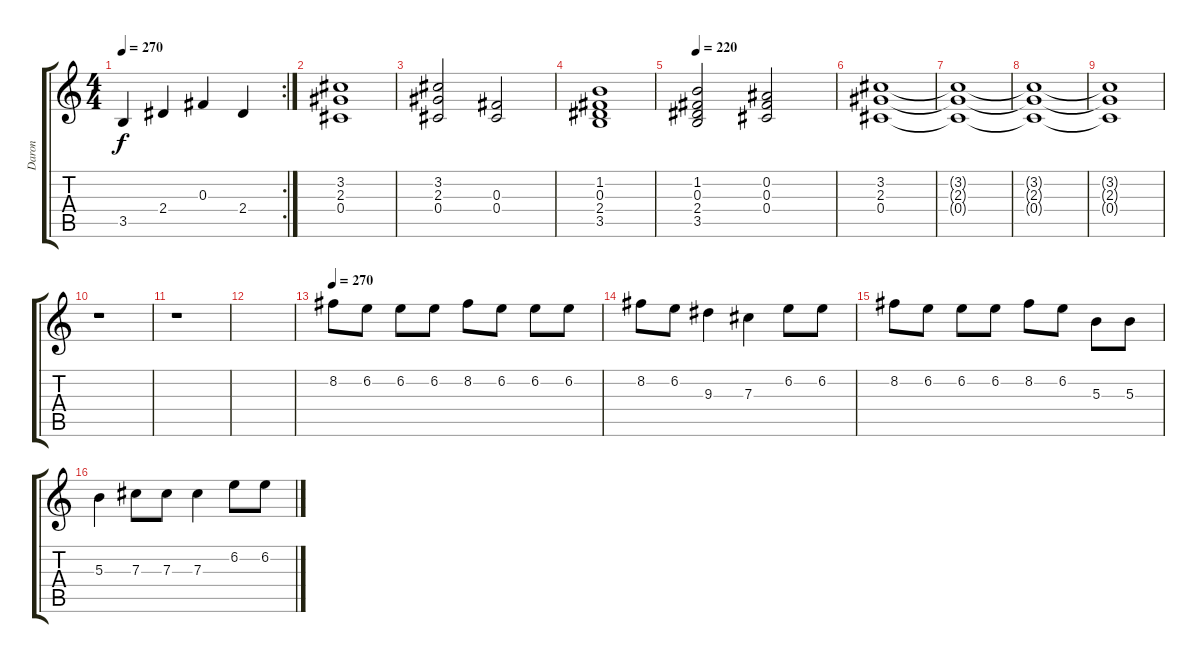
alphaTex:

\track ("Daron" "Daron") {instrument overdrivenguitar}
\staff {score tabs}
\tuning (Eb4 Bb3 Gb3 Db3 Ab2 Db2) {hide}
\rc 2
\ts (4 4)
\tempo 270
\clef g2
\ks c
3.5.4{dy f} 2.4.4 0.3.4 2.4.4 |
(3.2 2.3 0.4).1{instrument electricguitarclean} |
(3.2 2.3 0.4).2 (0.3 0.4).2 |
(1.2 0.3 2.4 3.5).1 |
\tempo 220
(1.2 0.3 2.4 3.5).2 (0.2 0.3 0.4).2 |
(3.2 2.3 0.4).1 |
(3.2{t} 2.3{t} 0.4{t}).1 |
(3.2{t} 2.3{t} 0.4{t}).1 |
(3.2{t} 2.3{t} 0.4{t}).1 |
r.1 |
r.1 |
|
\tempo 270
8.2.8{instrument overdrivenguitar} 6.2.8 6.2.8 6.2.8 8.2.8 6.2.8 6.2.8 6.2.8 |
8.2.8 6.2.8 9.3.4 7.3.4 6.2.8 6.2.8 |
8.2.8 6.2.8 6.2.8 6.2.8 8.2.8 6.2.8 5.3.8 5.3.8 |
5.3.4 7.3.8 7.3.8 7.3.4 6.2.8 6.2.8
